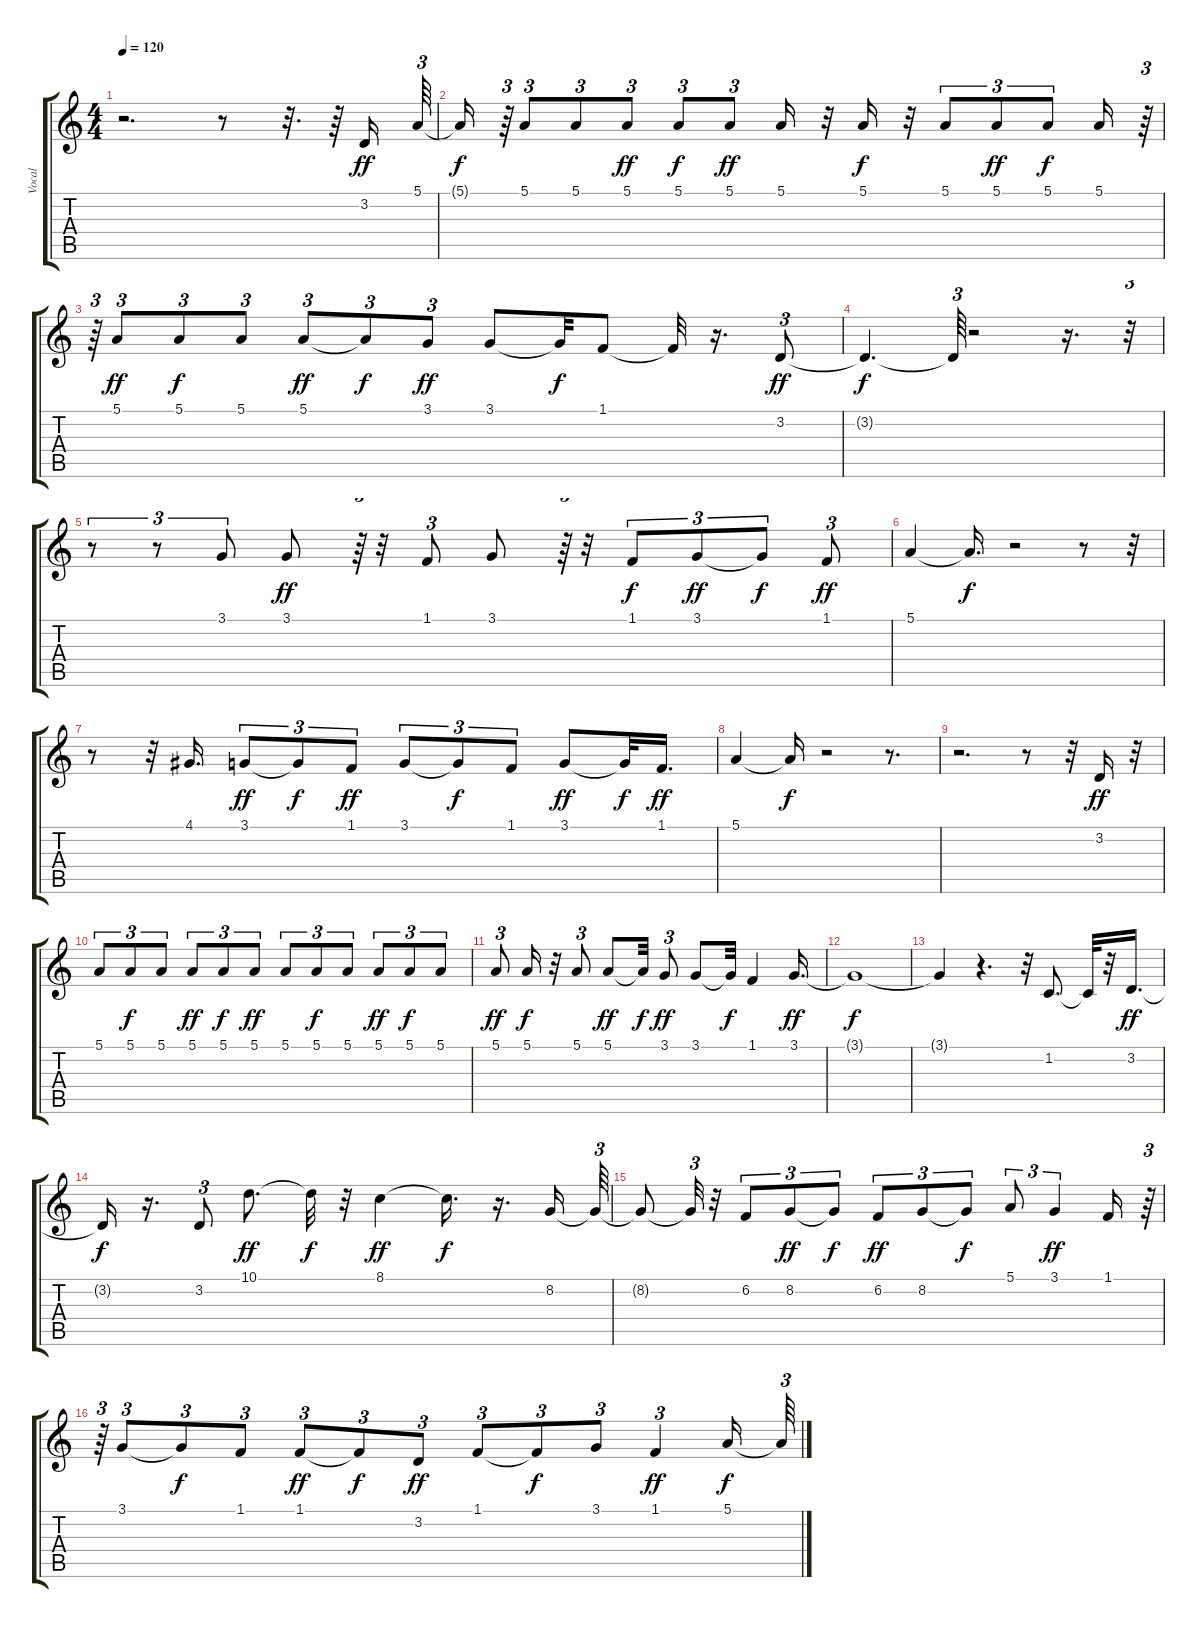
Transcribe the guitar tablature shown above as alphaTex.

\track ("Vocal" "Vocal") {instrument altosax}
\staff {score tabs}
\tuning (E4 B3 G3 D3 A2 E2) {hide}
\ts (4 4)
\tempo 120
\clef g2
\ks c
r.2{d dy f} r.8 r.32{d} r.64 3.2.16{dy ff} 5.1.64{tu (3 2)} |
5.1{t}.16{dy f} r.64{tu (3 2)} 5.1.8{tu (3 2)} 5.1.8{tu (3 2)} 5.1.8{tu (3 2) dy ff} 5.1.8{tu (3 2) dy f} 5.1.8{tu (3 2) dy ff} 5.1.16 r.32 5.1.16{dy f} r.32 5.1.8{tu (3 2)} 5.1.8{tu (3 2) dy ff} 5.1.8{tu (3 2) dy f} 5.1.16 r.64{tu (3 2)} |
r.64{tu (3 2)} 5.1.8{tu (3 2) dy ff} 5.1.8{tu (3 2) dy f} 5.1.8{tu (3 2)} 5.1.8{tu (3 2) dy ff} 5.1{t}.8{tu (3 2) dy f} 3.1.8{tu (3 2) dy ff} 3.1.8 3.1{t}.32{dy f} 1.1.8 1.1{t}.32 r.16{d} 3.2.8{tu (3 2) dy ff} |
3.2{t}.4{d dy f} 3.2{t}.64{tu (3 2)} r.2 r.16{d} r.32{tu (3 2)} |
r.8{tu (3 2)} r.8{tu (3 2)} 3.1.8{tu (3 2)} 3.1.8{dy ff} r.64{tu (3 2)} r.32 1.1.8{tu (3 2)} 3.1.8 r.64{tu (3 2)} r.32 1.1.8{tu (3 2) dy f} 3.1.8{tu (3 2) dy ff} 3.1{t}.8{tu (3 2) dy f} 1.1.8{tu (3 2) dy ff} |
5.1.4 5.1{t}.16{d dy f} r.2 r.8 r.32 |
r.8 r.32 4.1.16{d} 3.1.8{tu (3 2) dy ff} 3.1{t}.8{tu (3 2) dy f} 1.1.8{tu (3 2) dy ff} 3.1.8{tu (3 2)} 3.1{t}.8{tu (3 2) dy f} 1.1.8{tu (3 2)} 3.1.8{dy ff} 3.1{t}.32{dy f} 1.1.16{d dy ff} |
5.1.4 5.1{t}.16{dy f} r.2 r.8{d} |
r.2{d} r.8 r.32 3.2.16{dy ff} r.32 |
5.1.8{tu (3 2)} 5.1.8{tu (3 2) dy f} 5.1.8{tu (3 2)} 5.1.8{tu (3 2) dy ff} 5.1.8{tu (3 2) dy f} 5.1.8{tu (3 2) dy ff} 5.1.8{tu (3 2)} 5.1.8{tu (3 2) dy f} 5.1.8{tu (3 2)} 5.1.8{tu (3 2) dy ff} 5.1.8{tu (3 2) dy f} 5.1.8{tu (3 2)} |
5.1.8{tu (3 2) dy ff} 5.1.16{dy f} r.32 5.1.8{tu (3 2)} 5.1.8{dy ff} 5.1{t}.32{dy f} 3.1.8{tu (3 2) dy ff} 3.1.8 3.1{t}.32{dy f} 1.1.4 3.1.16{d dy ff} |
3.1{t}.1{dy f} |
3.1{t}.4 r.4{d} r.32 1.2.8{d} 1.2{t}.32 r.32 3.2.16{d dy ff} |
3.2{t}.16{dy f} r.16{d} 3.2.8{tu (3 2)} 10.1.8{d dy ff} 10.1{t}.32{dy f} r.32 8.1.4{dy ff} 8.1{t}.16{d dy f} r.16{d} 8.2.16 8.2{t}.64{tu (3 2)} |
8.2{t}.8 8.2{t}.32{tu (3 2)} r.32 6.2.8{tu (3 2)} 8.2.8{tu (3 2) dy ff} 8.2{t}.8{tu (3 2) dy f} 6.2.8{tu (3 2) dy ff} 8.2.8{tu (3 2)} 8.2{t}.8{tu (3 2) dy f} 5.1.8{tu (3 2)} 3.1.4{tu (3 2) dy ff} 1.1.16 r.64{tu (3 2)} |
r.64{tu (3 2)} 3.1.8{tu (3 2)} 3.1{t}.8{tu (3 2) dy f} 1.1.8{tu (3 2)} 1.1.8{tu (3 2) dy ff} 1.1{t}.8{tu (3 2) dy f} 3.2.8{tu (3 2) dy ff} 1.1.8{tu (3 2)} 1.1{t}.8{tu (3 2) dy f} 3.1.8{tu (3 2)} 1.1.4{tu (3 2) dy ff} 5.1.16{dy f} 5.1{t}.64{tu (3 2)}
